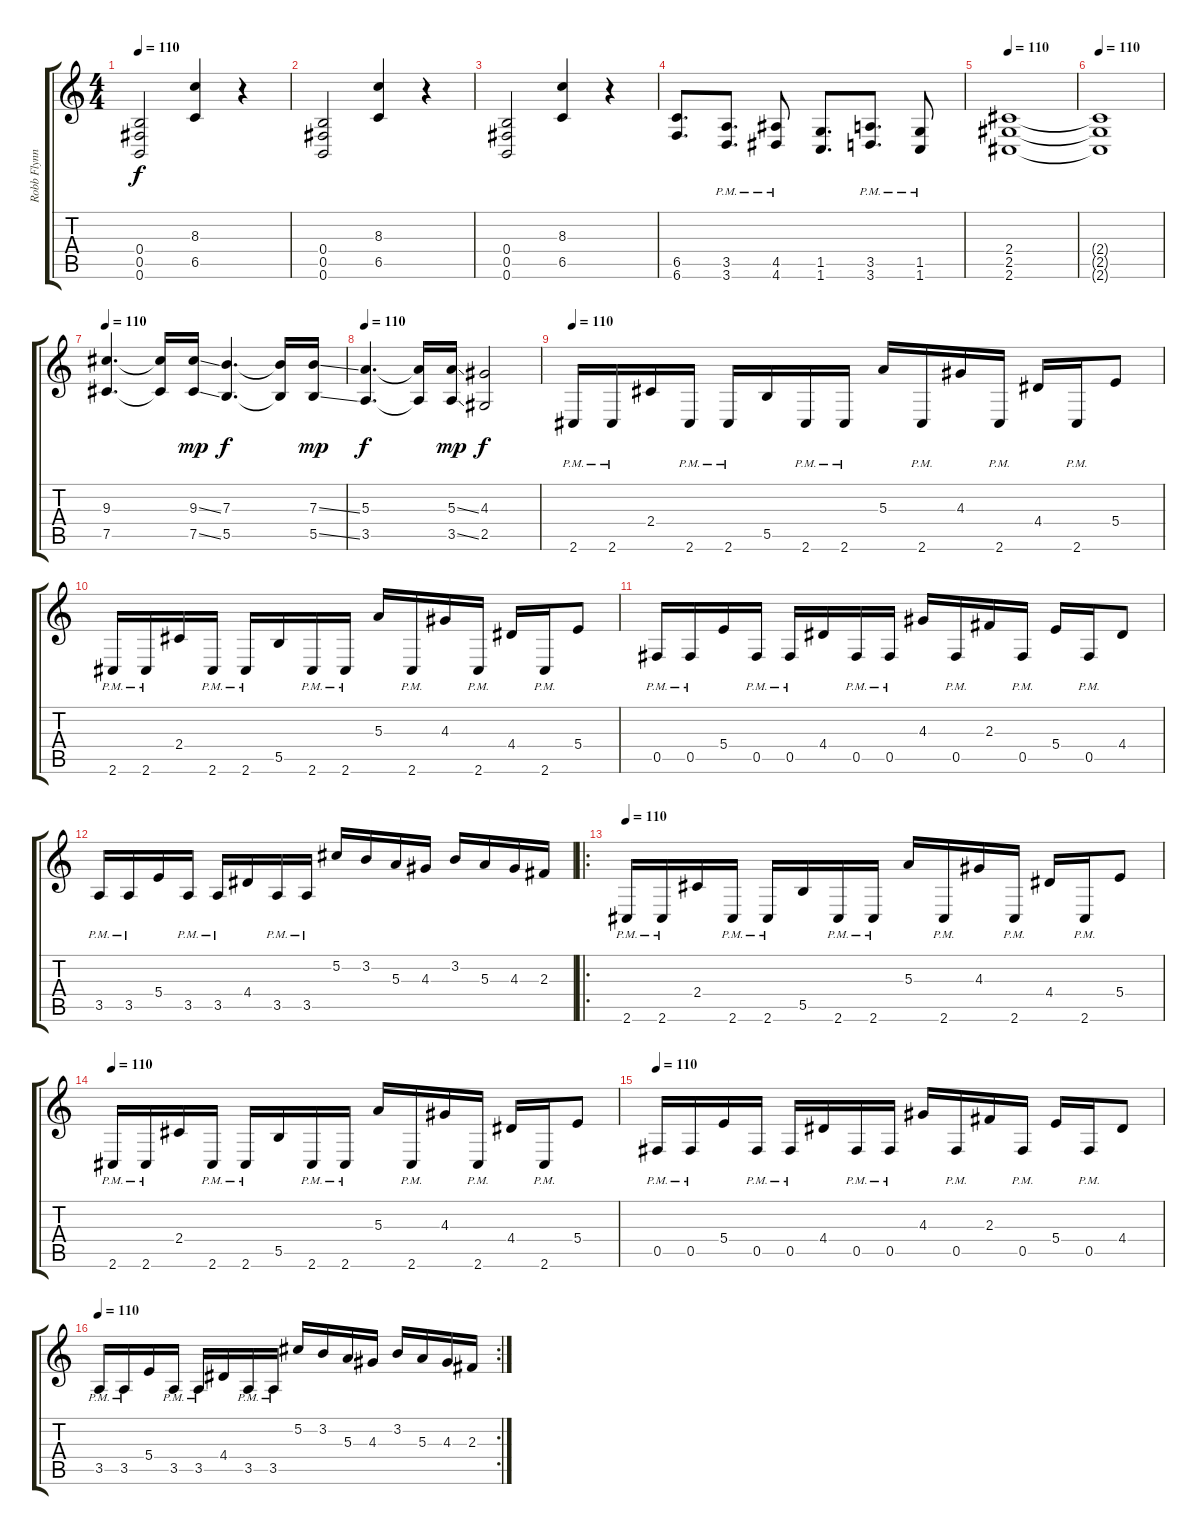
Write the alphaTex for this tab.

\track ("Robb Flynn" "Robb Flynn") {instrument distortionguitar}
\staff {score tabs}
\tuning (Db4 Ab3 E3 B2 Gb2 B1) {hide}
\ts (4 4)
\tempo 110
\clef g2
\ks c
(0.4 0.5 0.6).2{dy f} (8.3 6.5).4 r.4 |
(0.4 0.5 0.6).2 (8.3 6.5).4 r.4 |
(0.4 0.5 0.6).2 (8.3 6.5).4 r.4 |
(6.5 6.6).8{d} (3.5{pm} 3.6).8{d} (4.5{pm} 4.6).8 (1.5 1.6).8{d} (3.5{pm} 3.6{pm}).8{d} (1.5{pm} 1.6).8 |
\tempo 110
(2.4 2.5 2.6).1 |
\tempo 110
(2.4{t} 2.5{t} 2.6{t}).1 |
\tempo 110
(9.3 7.5).4{d} (9.3{t} 7.5{t}).16 (9.3{ss} 7.5{ss}).16{dy mp} (7.3 5.5).4{d dy f} (7.3{t} 5.5{t}).16 (7.3{ss} 5.5{ss}).16{dy mp} |
\tempo 110
(5.3 3.5).4{d dy f} (5.3{t} 3.5{t}).16 (5.3{ss} 3.5{ss}).16{dy mp} (4.3 2.5).2{dy f} |
\tempo 110
2.6{pm}.16{balance 16} 2.6{pm}.16 2.4.16 2.6{pm}.16 2.6{pm}.16 5.5.16 2.6{pm}.16 2.6{pm}.16 5.3.16 2.6{pm}.16 4.3.16 2.6{pm}.16 4.4.16 2.6{pm}.16 5.4.8 |
2.6{pm}.16 2.6{pm}.16 2.4.16 2.6{pm}.16 2.6{pm}.16 5.5.16 2.6{pm}.16 2.6{pm}.16 5.3.16 2.6{pm}.16 4.3.16 2.6{pm}.16 4.4.16 2.6{pm}.16 5.4.8 |
0.5{pm}.16 0.5{pm}.16 5.4.16 0.5{pm}.16 0.5{pm}.16 4.4.16 0.5{pm}.16 0.5{pm}.16 4.3.16 0.5{pm}.16 2.3.16 0.5{pm}.16 5.4.16 0.5{pm}.16 4.4.8 |
3.5{pm}.16 3.5{pm}.16 5.4.16 3.5{pm}.16 3.5{pm}.16 4.4.16 3.5{pm}.16 3.5{pm}.16 5.2.16 3.2.16 5.3.16 4.3.16 3.2.16 5.3.16 4.3.16 2.3.16 |
\ro
\tempo 110
2.6{pm}.16{balance 5} 2.6{pm}.16 2.4.16 2.6{pm}.16 2.6{pm}.16 5.5.16 2.6{pm}.16 2.6{pm}.16 5.3.16 2.6{pm}.16 4.3.16 2.6{pm}.16 4.4.16 2.6{pm}.16 5.4.8 |
\tempo 110
2.6{pm}.16 2.6{pm}.16 2.4.16 2.6{pm}.16 2.6{pm}.16 5.5.16 2.6{pm}.16 2.6{pm}.16 5.3.16 2.6{pm}.16 4.3.16 2.6{pm}.16 4.4.16 2.6{pm}.16 5.4.8 |
\tempo 110
0.5{pm}.16 0.5{pm}.16 5.4.16 0.5{pm}.16 0.5{pm}.16 4.4.16 0.5{pm}.16 0.5{pm}.16 4.3.16 0.5{pm}.16 2.3.16 0.5{pm}.16 5.4.16 0.5{pm}.16 4.4.8 |
\rc 2
\tempo 110
3.5{pm}.16 3.5{pm}.16 5.4.16 3.5{pm}.16 3.5{pm}.16 4.4.16 3.5{pm}.16 3.5{pm}.16 5.2.16 3.2.16 5.3.16 4.3.16 3.2.16 5.3.16 4.3.16 2.3.16
